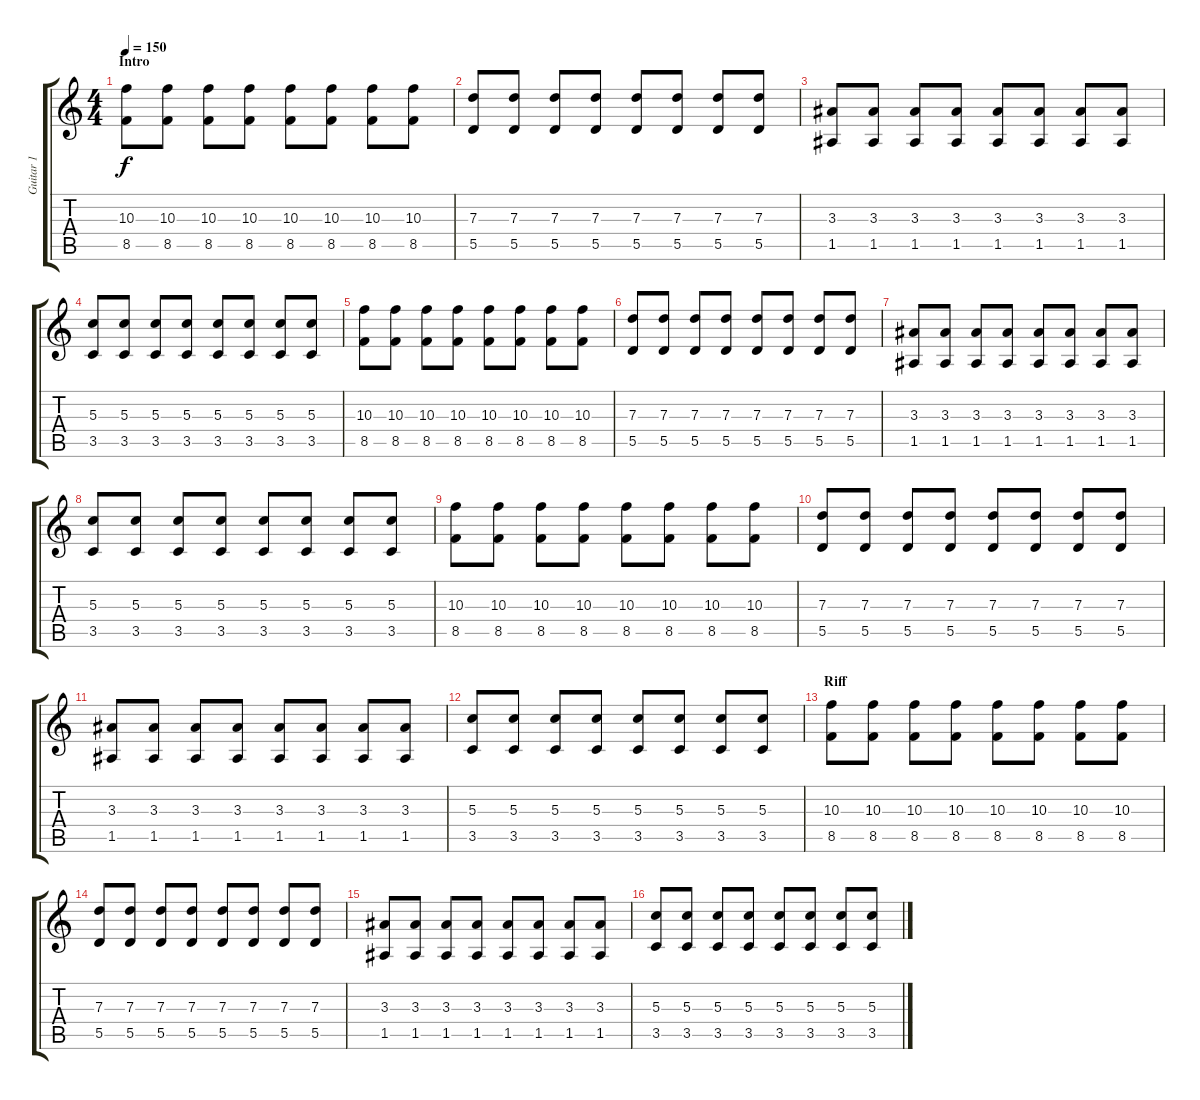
\track ("Guitar 1" "Guitar 1") {instrument overdrivenguitar}
\staff {score tabs}
\tuning (E4 B3 G3 D3 A2 E2) {hide}
\ts (4 4)
\section ("" "Intro")
\tempo 150
\clef g2
\ks c
(10.3 8.5).8{dy f instrument overdrivenguitar} (10.3 8.5).8 (10.3 8.5).8 (10.3 8.5).8 (10.3 8.5).8 (10.3 8.5).8 (10.3 8.5).8 (10.3 8.5).8 |
(7.3 5.5).8 (7.3 5.5).8 (7.3 5.5).8 (7.3 5.5).8 (7.3 5.5).8 (7.3 5.5).8 (7.3 5.5).8 (7.3 5.5).8 |
(3.3 1.5).8 (3.3 1.5).8 (3.3 1.5).8 (3.3 1.5).8 (3.3 1.5).8 (3.3 1.5).8 (3.3 1.5).8 (3.3 1.5).8 |
(5.3 3.5).8 (5.3 3.5).8 (5.3 3.5).8 (5.3 3.5).8 (5.3 3.5).8 (5.3 3.5).8 (5.3 3.5).8 (5.3 3.5).8 |
(10.3 8.5).8 (10.3 8.5).8 (10.3 8.5).8 (10.3 8.5).8 (10.3 8.5).8 (10.3 8.5).8 (10.3 8.5).8 (10.3 8.5).8 |
(7.3 5.5).8 (7.3 5.5).8 (7.3 5.5).8 (7.3 5.5).8 (7.3 5.5).8 (7.3 5.5).8 (7.3 5.5).8 (7.3 5.5).8 |
(3.3 1.5).8 (3.3 1.5).8 (3.3 1.5).8 (3.3 1.5).8 (3.3 1.5).8 (3.3 1.5).8 (3.3 1.5).8 (3.3 1.5).8 |
(5.3 3.5).8 (5.3 3.5).8 (5.3 3.5).8 (5.3 3.5).8 (5.3 3.5).8 (5.3 3.5).8 (5.3 3.5).8 (5.3 3.5).8 |
(10.3 8.5).8 (10.3 8.5).8 (10.3 8.5).8 (10.3 8.5).8 (10.3 8.5).8 (10.3 8.5).8 (10.3 8.5).8 (10.3 8.5).8 |
(7.3 5.5).8 (7.3 5.5).8 (7.3 5.5).8 (7.3 5.5).8 (7.3 5.5).8 (7.3 5.5).8 (7.3 5.5).8 (7.3 5.5).8 |
(3.3 1.5).8 (3.3 1.5).8 (3.3 1.5).8 (3.3 1.5).8 (3.3 1.5).8 (3.3 1.5).8 (3.3 1.5).8 (3.3 1.5).8 |
(5.3 3.5).8 (5.3 3.5).8 (5.3 3.5).8 (5.3 3.5).8 (5.3 3.5).8 (5.3 3.5).8 (5.3 3.5).8 (5.3 3.5).8 |
\section ("" "Riff")
(10.3 8.5).8 (10.3 8.5).8 (10.3 8.5).8 (10.3 8.5).8 (10.3 8.5).8 (10.3 8.5).8 (10.3 8.5).8 (10.3 8.5).8 |
(7.3 5.5).8 (7.3 5.5).8 (7.3 5.5).8 (7.3 5.5).8 (7.3 5.5).8 (7.3 5.5).8 (7.3 5.5).8 (7.3 5.5).8 |
(3.3 1.5).8 (3.3 1.5).8 (3.3 1.5).8 (3.3 1.5).8 (3.3 1.5).8 (3.3 1.5).8 (3.3 1.5).8 (3.3 1.5).8 |
(5.3 3.5).8 (5.3 3.5).8 (5.3 3.5).8 (5.3 3.5).8 (5.3 3.5).8 (5.3 3.5).8 (5.3 3.5).8 (5.3 3.5).8
